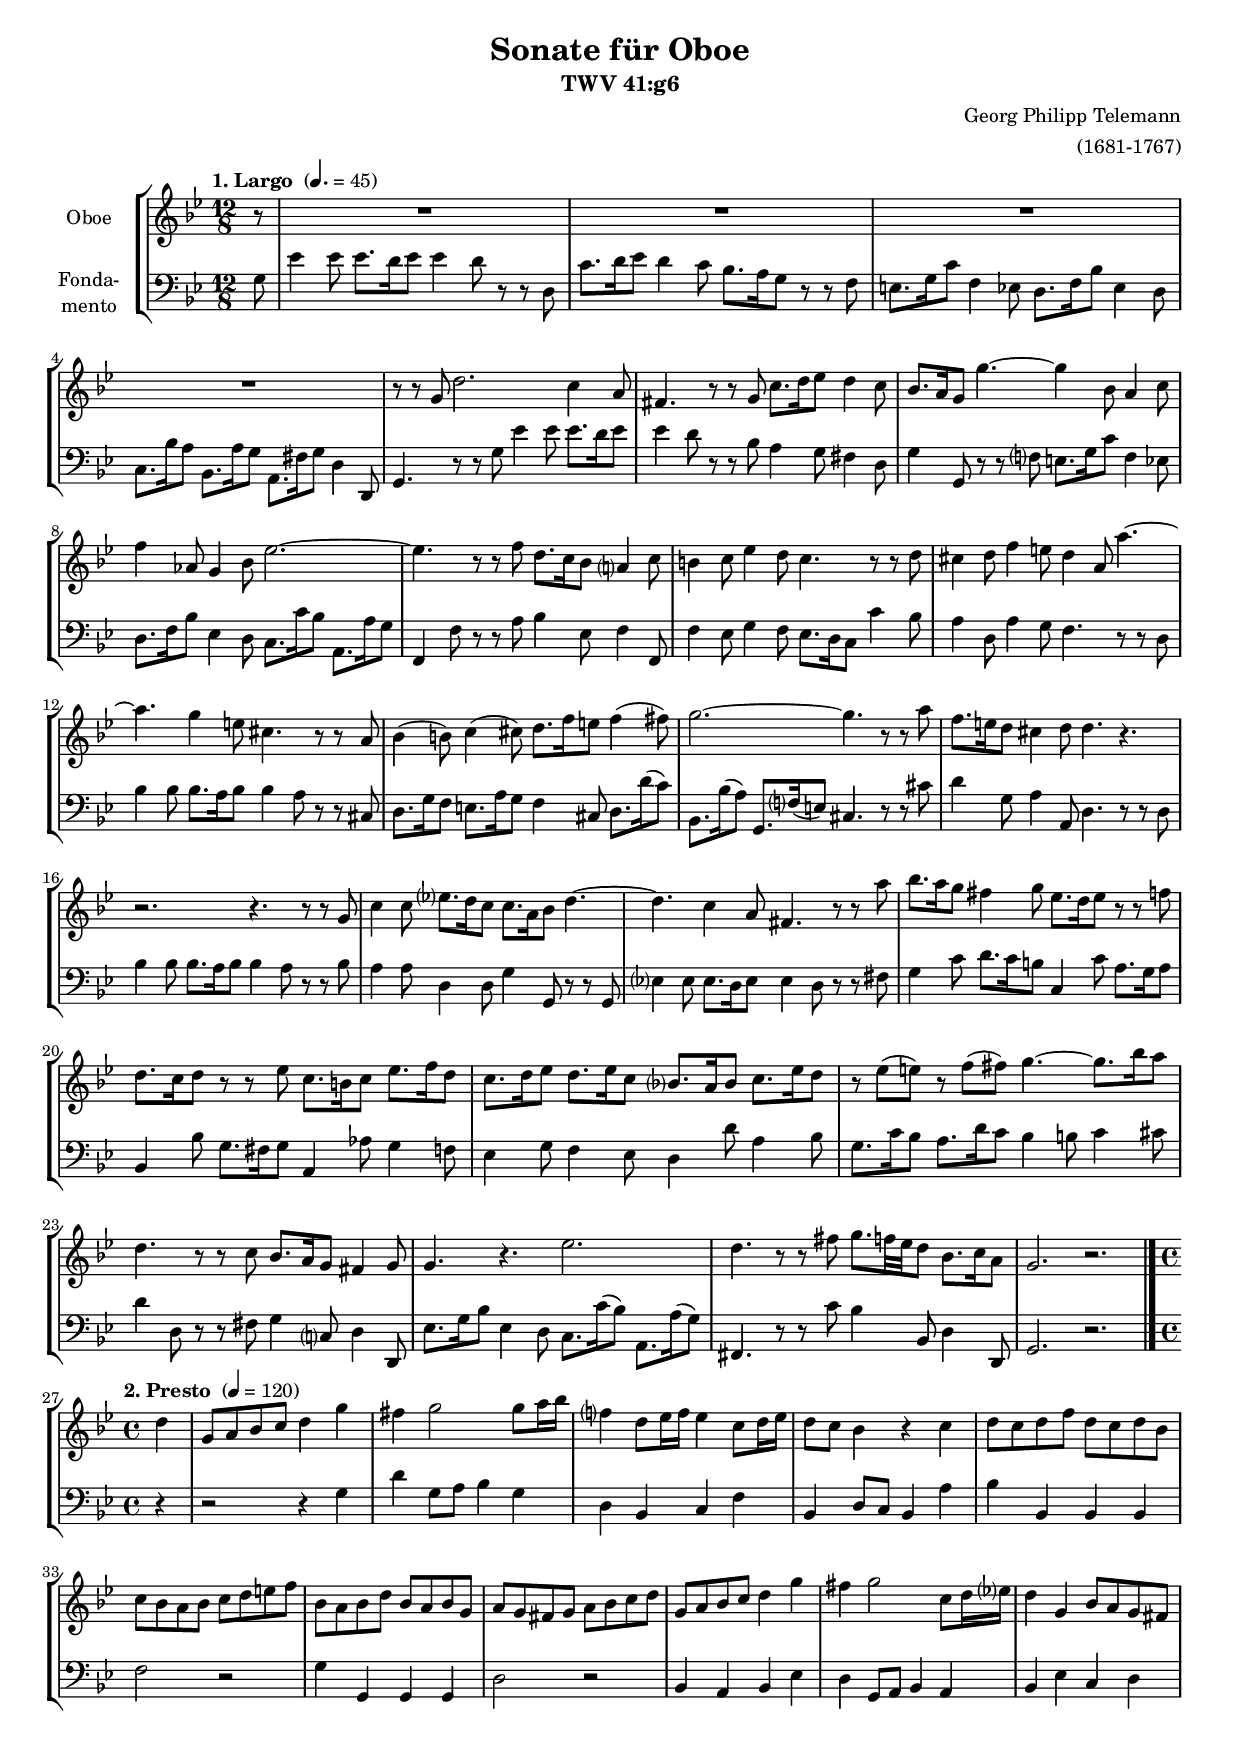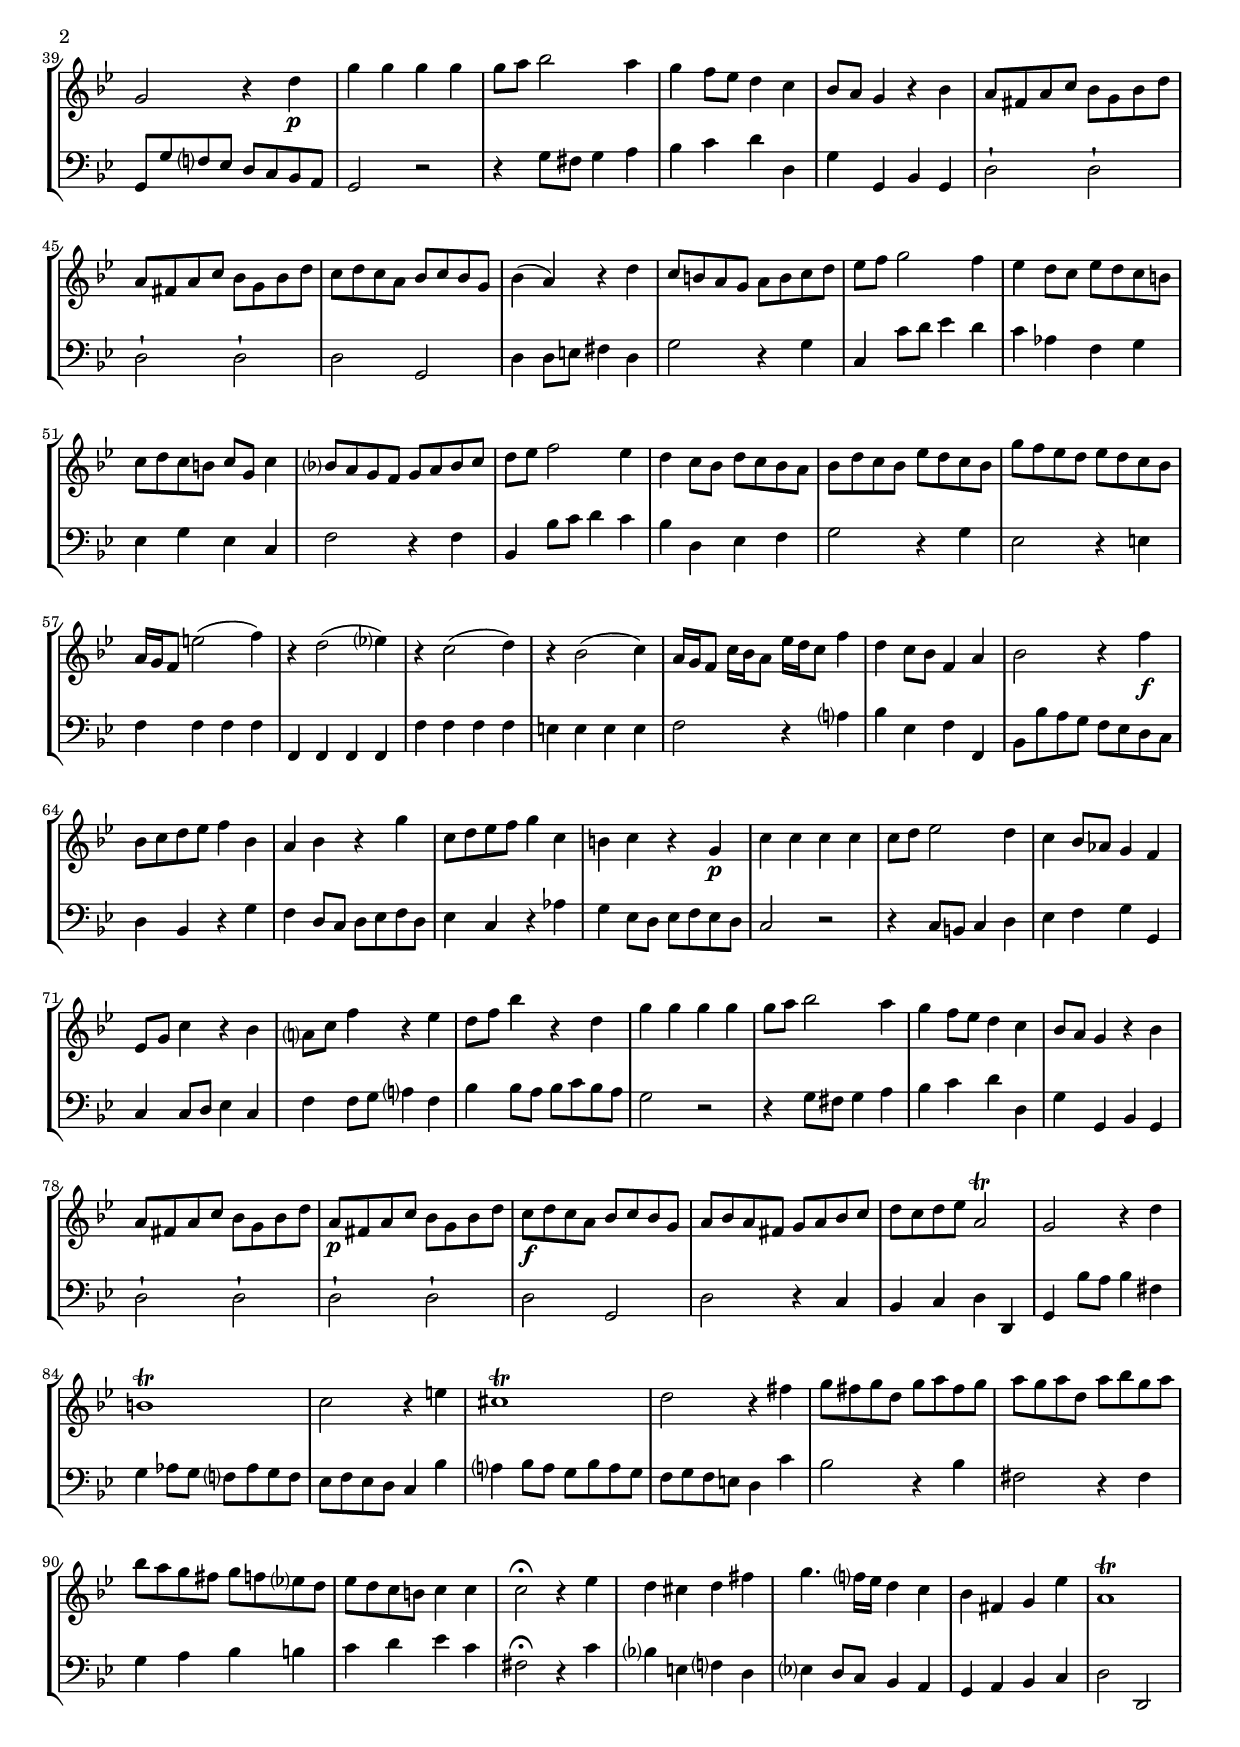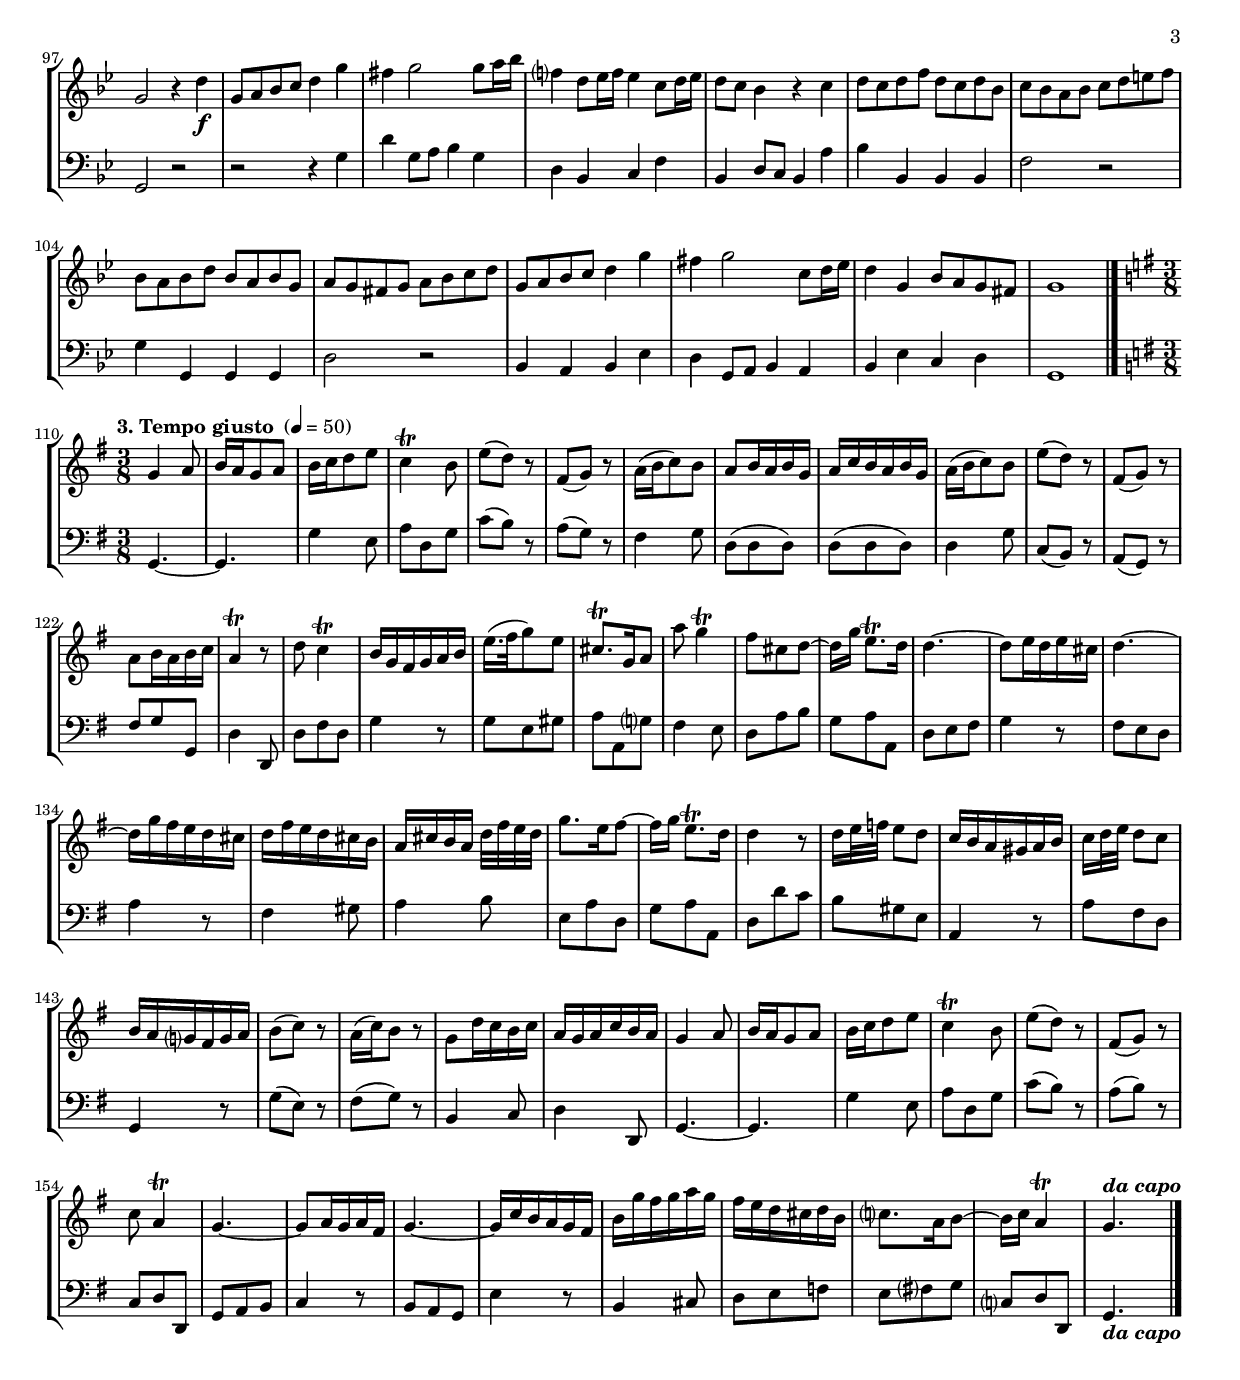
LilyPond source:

\version "2.14.2"
\include "deutsch.ly"

#(set-global-staff-size 17)

\header {
  title = "Sonate für Oboe"
  subtitle = "TWV 41:g6"
  composer = "Georg Philipp Telemann"
  arranger = "(1681-1767)"
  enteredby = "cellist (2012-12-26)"
}

voiceconsts = {
 \key g \minor
% \numericTimeSignature
 \compressFullBarRests
}

%minstr = "harpsichord"
mihi = "clarinet"
%minstr = "accordion"
milo = "bassoon"

introa = { \tempo "1. Largo " 4.=45 \time 12/8 }
introb = { \break \tempo "2. Presto " 4=120 \time 4/4 }
introc = { \break \tempo "3. Tempo giusto " 4=50 \time 3/8 \key g \major }

daca = \markup \bold \italic "da capo"

va = \relative c'' {
  \voiceconsts
  \clef "treble"

  \introa
  \partial 8 r8
  R1.*4
  r8 r g d'2. c4 a8
  fis4. r8 r g c8. d16 es8 d4 c8
  b8. a16 g8 g'4.~ g4 b,8 a4 c8
  f4 as,8 g4 b8 es2.~
  es4. r8 r f d8. c16 b8 a?4 c8

  h4 c8 es4 d8 c4. r8 r d
  cis4 d8 f4 e8 d4 a8 a'4.~
  a g4 e8 cis4. r8 r a
  b4( h8) c4( cis8) d8. f16 e8 f4( fis8)

  g2.~ g4. r8 r a
  f8. e16 d8 cis4 d8 d4. r
  r2. r4. r8 r g,
  c4 c8 es?8. d16 c8 c8. a16 b8 d4.~

  d c4 a8 fis4. r8 r a'
  b8. a16 g8 fis4 g8 es8. d16 es8 r r f
  d8. c16 d8 r r es c8. h16 c8 es8. f16 d8
  c8. d16 es8 d8. es16 c8 b?8. a16 b8 c8. es16 d8

  r es( e) r f( fis) g4.~ g8. b16 a8
  d,4. r8 r c b8. a16 g8 fis4 g8
  g4. r es'2.
  d4. r8 r fis g8. f32 es d8 b8. c16 a8
  g2. r \bar "|."

  \introb
  \partial 4 d'4
  g,8 a b c d4 g
  fis g2 g8 a16 b
  f?4 d8 es16 f es4 c8 d16 es
  d8 c b4 r c
  d8 c d f d c d b
  c b a b c d e f

  b, a b d b a b g
  a g fis g a b c d
  g, a b c d4 g
  fis g2 c,8 d16 es?
  d4 g, b8 a g fis
  g2 r4 d'\p
  g g g g

  g8 a b2 a4
  g f8 es d4 c
  b8 a g4 r b
  a8 fis a c b g b d
  a fis a c b g b d
  c d c a b c b g
  b4( a) r d

  c8 h a g a h c d
  es f g2 f4
  es d8 c es d c h
  c d c h c g c4
  b?8 a g f g a b c
  d es f2 es4
  d c8 b d c b a

  b d c b es d c b
  g' f es d es d c b
  a16 g f8 e'2( f4)
  r d2( es?4)
  r c2( d4)
  r b2( c4)
  a16 g f8 c'16 b a8 es'16 d c8 f4
  d c8 b f4 a

  b2 r4 f'\f
  b,8 c d es f4 b,
  a b r g'
  c,8 d es f g4 c,
  h c r g\p
  c c c c
  c8 d es2 d4
  c b8 as g4 f

  es8 g c4 r b
  a?8 c f4 r es
  d8 f b4 r d,
  g g g g
  g8 a b2 a4
  g f8 es d4 c
  b8 a g4 r b
  a8 fis a c b g b d
  a\p fis a c b g b d

  c\f d c a b c b g
  a b a fis g a b c
  d c d es a,2\trill
  g r4 d'
  h1\trill
  c2 r4 e
  cis1\trill
  d2 r4 fis

  g8 fis g d g a fis g
  a g a d, a' b g a
  b a g fis g f es? d
  es d c h c4 c
  c2\fermata r4 es
  d cis d fis
  g4. f?16 es d4 c

  b fis g es'
  a,1\trill
  g2 r4 d'\f
  g,8 a b c d4 g
  fis g2 g8 a16 b
  f?4 d8 es16 f es4 c8 d16 es
  d8 c b4 r c
  d8 c d f d c d b

  c b a b c d e f
  b, a b d b a b g
  a g fis g a b c d
  g, a b c d4 g
  fis g2 c,8 d16 es
  d4 g, b8 a g fis
  g1 \bar "|."

  \introc
  g4 a8
  h16 a g8 a
  h16 c d8 e
  c4\trill h8
  e( d) r
  fis,( g) r
  a16( h c8) h
  a h16 a h g
  a c h a h g
  a( h c8) h
  e( d) r

  fis,( g) r
  a h16 a h c
  a4\trill r8
  d c4\trill
  h16 g fis g a h
  e16.( fis32 g8) e
  cis8.\trill g16 a8
  a' g4\trill
  fis8 cis d~
  d16 g e8.[\trill d16]
  d4.~

  d8 e16 d e cis
  d4.~
  d16 g fis e d cis
  d fis e d cis h
  a cis h a d32[ fis e d]
  g8. e16 fis8~
  fis16 g e8.[\trill d16]
  d4 r8
  d16 e32 f e8[ d]
  c16 h a gis a h

  c d32 e d8[ c]
  h16 a g? fis g a
  h8( c) r
  a16( c) h8 r
  g d'16 c h c
  a g a c h a
  g4 a8
  h16 a g8 a
  h16 c d8 e
  c4\trill h8
  e( d) r

  fis,( g) r
  c a4\trill
  g4.~
  g8 a16 g a fis
  g4.~
  g16 c h a g fis
  h g' fis g a g
  fis e d cis d h
  c?8. a16 h8~
  h16 c a4\trill
  g4.^\daca \bar "|."
}

vb = \relative c' {
  \voiceconsts
  \clef "bass"

  \introa
  \partial 8 g8
  es'4 es8 es8. d16 es8 es4 d8 r r d,
  c'8. d16 es8 d4 c8 b8. a16 g8 r r f
  e8. g16 c8 f,4 es8 d8. f16 b8 es,4 d8
  c8. b'16 a8 b,8. a'16 g8 a,8. fis'16 g8 d4 d,8

  g4. r8 r g' es'4 es8 es8. d16 es8
  es4 d8 r r b a4 g8 fis4 d8
  g4 g,8 r r f'? e8. g16 c8 f,4 es8
  d8. f16 b8 es,4 d8 c8. c'16 b8 a,8. a'16 g8
  f,4 f'8 r r a b4 es,8 f4 f,8

  f'4 es8 g4 f8 es8. d16 c8 c'4 b8
  a4 d,8 a'4 g8 f4. r8 r d
  b'4 b8 b8. a16 b8 b4 a8 r r cis,
  d8. g16 f8 e8. a16 g8 f4 cis8 d8. d'16( c8)

  b,8. b'16( a8) g,8. f'?16( e8) cis4. r8 r cis'
  d4 g,8 a4 a,8 d4. r8 r d
  b'4 b8 b8. a16 b8 b4 a8 r r b
  a4 a8 d, 4 d8 g4 g,8 r r g

  es'?4 es8 es8. d16 es8 es4 d8 r r fis
  g4 c8 d8. c16 h8 c,4 c'8 a8. g16 a8
  b,4 b'8 g8. fis16 g8 a,4 as'8 g4 f8
  es4 g8 f4 es8 d4 d'8 a4 b8

  g8. c16 b8 a8. d16 c8 b4 h8 c4 cis8
  d4 d,8 r r fis g4 c,?8 d4 d,8
  es'8. g16 b8 es,4 d8 c8. c'16( b8) a,8. a'16( g8)
  fis,4. r8 r c''8 b4 b,8 d4 d,8
  g2. r \bar "|."

  \introb
  \partial 4 r4
  r2 r4 g'
  d' g,8 a b4 g
  d b c f
  b, d8 c b4 a'
  b b, b b
  f'2 r

  g4 g, g g
  d'2 r
  b4 a b es
  d g,8 a b4 a
  b es c d
  g,8 g' f? es d c b a
  g2 r

  r4 g'8 fis g4 a
  b c d d,
  g g, b g
  d'2-| d-|
  d-| d-|
  d g,
  d'4 d8 e fis4 d

  g2 r4 g
  c, c'8 d es4 d
  c as f g
  es g es c
  f2 r4 f
  b, b'8 c d4 c
  b d, es f

  g2 r4 g
  es2 r4 e
  f f f f
  f, f f f
  f' f f f
  e e e e
  f2 r4 a?
  b es, f f,

  b8 b' a g f es d c
  d4 b r g'
  f d8 c d es f d
  es4 c r as'
  g es8 d es f es d
  c2 r
  r4 c8 h c4 d
  es f g g,

  c c8 d es4 c
  f f8 g a?4 f
  b b8 a b c b a
  g2 r
  r4 g8 fis g4 a
  b c d d,
  g g, b g
  d'2-| d-|
  d-| d-|

  d g,
  d' r4 c
  b c d d,
  g b'8 a b4 fis
  g as8 g f? as g f
  es f es d c4 b'
  a? b8 a g b a g
  f g f e d4 c'

  b2 r4 b
  fis2 r4 fis
  g a b h
  c d es c
  fis,2\fermata r4 c'
  b? e, f? d
  es? d8 c b4 a

  g a b c
  d2 d,
  g r
  r r4 g'
  d' g,8 a b4 g
  d b c f
  b, d8 c b4 a'
  b b, b b

  f'2 r
  g4 g, g g
  d'2 r
  b4 a b es
  d g,8 a b4 a
  b es c d
  g,1 \bar "|."

  \introc
  g4.~
  g
  g'4 e8
  a d, g
  c( h) r
  a( g) r
  fis4 g8
  d( d d)
  d( d d)
  d4 g8
  c,( h) r

  a( g) r
  fis' g g,
  d'4 d,8
  d' fis d
  g4 r8
  g e gis
  a a, g'?
  fis4 e8
  d a' h
  g a a,
  d e fis

  g4 r8
  fis e d
  a'4 r8
  fis4 gis8
  a4 h8
  e, a d,
  g a a,
  d d' c
  h gis e
  a,4 r8

  a' fis d
  g,4 r8
  g'( e) r
  fis( g) r
  h,4 c8
  d4 d,8
  g4.~
  g
  g'4 e8
  a d, g
  c( h) r

  a( h) r
  c, d d,
  g a h
  c4 r8
  h a g
  e'4 r8
  h4 cis8
  d e f
  e fis? g
  c,? d d,
  g4._\daca \bar "|."
}


music = \new StaffGroup <<
      \new Staff {
	\set Staff.midiInstrument = \mihi
	\set Staff.instrumentName = #"Oboe"
	\transpose g g { \va }
      }

      \new Staff {
	\set Staff.midiInstrument = \milo
	\set Staff.instrumentName = \markup \center-column { "Fonda-" "mento" }
	\transpose g g { \vb }
      }
>>

\book {
  \score {
    \music
    \layout {}
  }

  \score {
    \unfoldRepeats \music

    \midi {
      \context {
        \Score
      }
    }
  }
}
